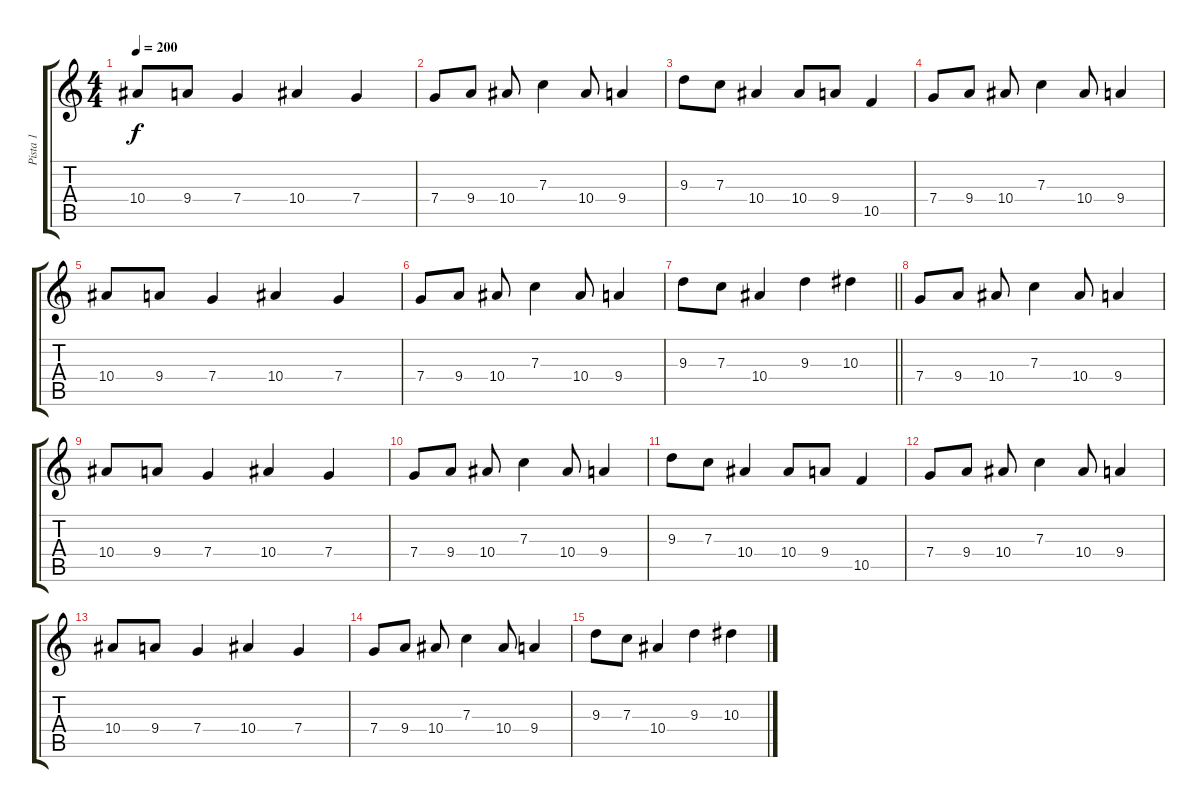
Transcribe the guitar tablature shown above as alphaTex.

\track ("Pista 1" "Pista 1") {instrument overdrivenguitar}
\staff {score tabs}
\tuning (D4 A3 F3 C3 G2 C2) {hide}
\ts (4 4)
\tempo 200
\clef g2
\ks c
10.4.8{dy f} 9.4.8 7.4.4 10.4.4 7.4.4 |
7.4.8 9.4.8 10.4.8 7.3.4 10.4.8 9.4.4 |
9.3.8 7.3.8 10.4.4 10.4.8 9.4.8 10.5.4 |
7.4.8 9.4.8 10.4.8 7.3.4 10.4.8 9.4.4 |
10.4.8 9.4.8 7.4.4 10.4.4 7.4.4 |
7.4.8 9.4.8 10.4.8 7.3.4 10.4.8 9.4.4 |
\barLineRight lightlight
9.3.8 7.3.8 10.4.4 9.3.4 10.3.4 |
\section ("" "")
7.4.8 9.4.8 10.4.8 7.3.4 10.4.8 9.4.4 |
10.4.8 9.4.8 7.4.4 10.4.4 7.4.4 |
7.4.8 9.4.8 10.4.8 7.3.4 10.4.8 9.4.4 |
9.3.8 7.3.8 10.4.4 10.4.8 9.4.8 10.5.4 |
7.4.8 9.4.8 10.4.8 7.3.4 10.4.8 9.4.4 |
10.4.8 9.4.8 7.4.4 10.4.4 7.4.4 |
7.4.8 9.4.8 10.4.8 7.3.4 10.4.8 9.4.4 |
9.3.8 7.3.8 10.4.4 9.3.4 10.3.4
